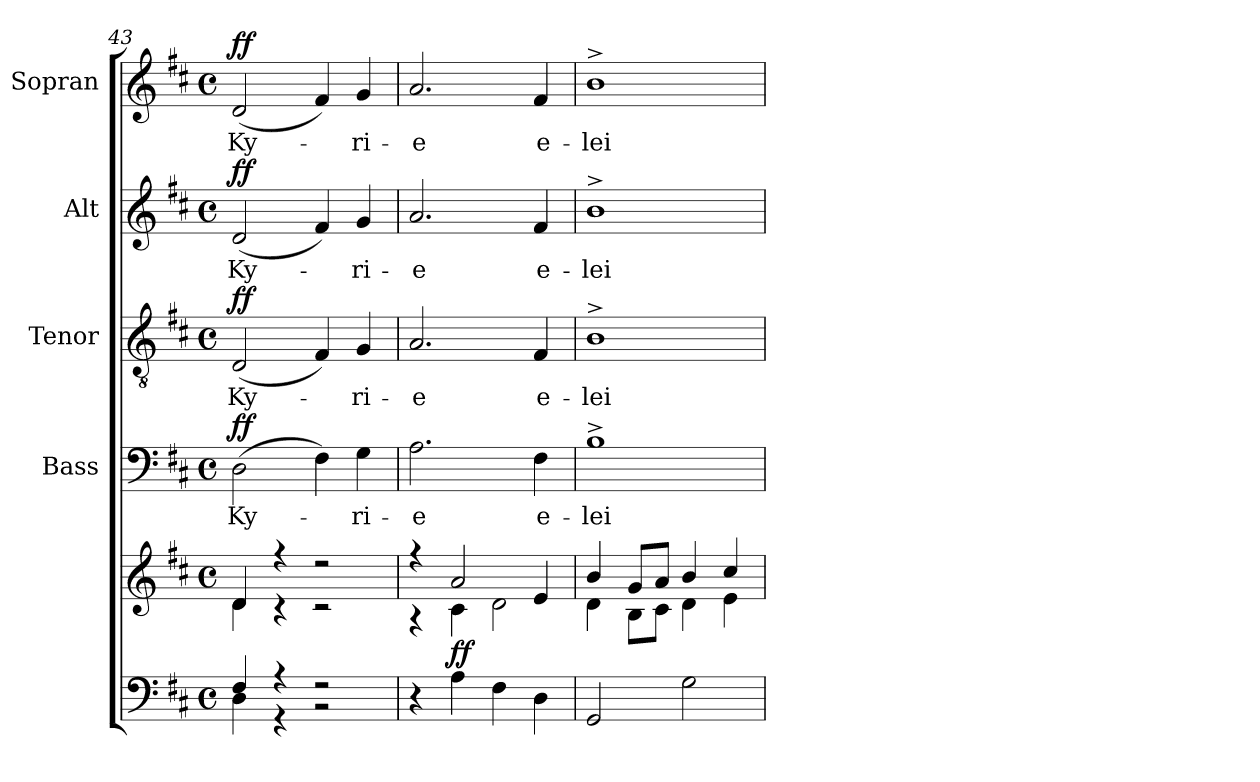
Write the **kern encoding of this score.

**kern	**kern	**dynam	**kern	**text	**dynam	**kern	**text	**dynam	**kern	**text	**dynam	**kern	**text	**dynam
*part5	*part5	*part5	*part4	*part4	*part4	*part3	*part3	*part3	*part2	*part2	*part2	*part1	*part1	*part1
*staff6	*staff5	*staff5/6	*staff4	*staff4	*staff4	*staff3	*staff3	*staff3	*staff2	*staff2	*staff2	*staff1	*staff1	*staff1
*	*	*	*I"Bass	*	*	*I"Tenor	*	*	*I"Alt	*	*	*I"Sopran	*	*
*	*	*	*I'B.	*	*	*I'T.	*	*	*I'A.	*	*	*I'S.	*	*
*clefF4	*clefG2	*	*clefF4	*	*	*clefGv2	*	*	*clefG2	*	*	*clefG2	*	*
*k[f#c#]	*k[f#c#]	*	*k[f#c#]	*	*	*k[f#c#]	*	*	*k[f#c#]	*	*	*k[f#c#]	*	*
*D:	*D:	*	*D:	*	*	*D:	*	*	*D:	*	*	*D:	*	*
*M4/4	*M4/4	*	*M4/4	*	*	*M4/4	*	*	*M4/4	*	*	*M4/4	*	*
*met(c)	*met(c)	*	*met(c)	*	*	*met(c)	*	*	*met(c)	*	*	*met(c)	*	*
=43	=43	=43	=43	=43	=43	=43	=43	=43	=43	=43	=43	=43	=43	=43
*^	*^	*	*	*	*	*	*	*	*	*	*	*	*	*
!	!	!	!	!	!	!LO:LY:b	!LO:DY:a	!	!LO:LY:b	!LO:DY:a	!	!LO:LY:b	!LO:DY:a	!	!LO:LY:b	!LO:DY:a
4F#/	4D\	4d/	4d\	.	(>2D\	Ky-	ff	(<2D/	Ky-	ff	(<2d/	Ky-	ff	(<2d/	Ky-	ff
4r	4r	4r	4r	.	.	.	.	.	.	.	.	.	.	.	.	.
2r	2r	2r	2r	.	4F#\)	.	.	4F#/)	.	.	4f#/)	.	.	4f#/)	.	.
!	!	!	!	!	!	!LO:LY:b	!	!	!LO:LY:b	!	!	!LO:LY:b	!	!	!LO:LY:b	!
.	.	.	.	.	4G\	-ri-	.	4G/	-ri-	.	4g/	-ri-	.	4g/	-ri-	.
*v	*v	*	*	*	*	*	*	*	*	*	*	*	*	*	*	*
=44	=44	=44	=44	=44	=44	=44	=44	=44	=44	=44	=44	=44	=44	=44	=44
!	!	!	!	!	!LO:LY:b	!	!	!LO:LY:b	!	!	!LO:LY:b	!	!	!LO:LY:b	!
4r	4r	4r	.	2.A\	-e	.	2.A/	-e	.	2.a/	-e	.	2.a/	-e	.
!	!	!	!LO:DY:b	!	!	!	!	!	!	!	!	!	!	!	!
4A\	2a/	4c#\	ff	.	.	.	.	.	.	.	.	.	.	.	.
4F#\	.	2d\	.	.	.	.	.	.	.	.	.	.	.	.	.
!	!	!	!	!	!LO:LY:b	!	!	!LO:LY:b	!	!	!LO:LY:b	!	!	!LO:LY:b	!
4D\	4e/	.	.	4F#\	e-	.	4F#/	e-	.	4f#/	e-	.	4f#/	e-	.
=45	=45	=45	=45	=45	=45	=45	=45	=45	=45	=45	=45	=45	=45	=45	=45
!	!	!	!	!	!LO:LY:b	!	!	!LO:LY:b	!	!	!LO:LY:b	!	!	!LO:LY:b	!
2GG/	4b/	4d\	.	1B^>	-lei-	.	1B^>	-lei-	.	1b^>	-lei-	.	1b^>	-lei-	.
.	8g/L	8B\L	.	.	.	.	.	.	.	.	.	.	.	.	.
.	8a/J	8c#\J	.	.	.	.	.	.	.	.	.	.	.	.	.
2G\	4b/	4d\	.	.	.	.	.	.	.	.	.	.	.	.	.
.	4cc#/	4e\	.	.	.	.	.	.	.	.	.	.	.	.	.
*	*v	*v	*	*	*	*	*	*	*	*	*	*	*	*	*
=	=	=	=	=	=	=	=	=	=	=	=	=	=	=
*-	*-	*-	*-	*-	*-	*-	*-	*-	*-	*-	*-	*-	*-	*-
